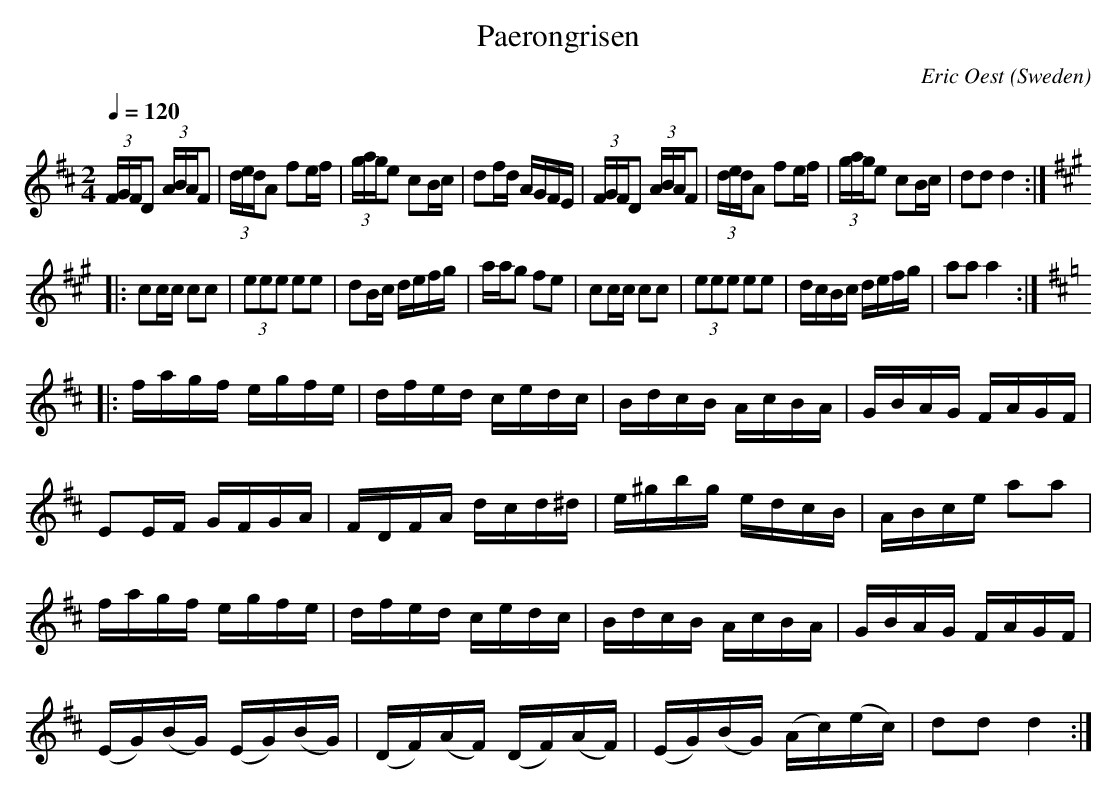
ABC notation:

X:1
T:Paerongrisen
C:Eric Oest
L:1/16
M:2/4
O:Sweden
Q:1/4=120
K:D major
(3FGFD2 (3ABAF2 | (3dedA2 f2ef | (3gage2 c2Bc | d2fd AGFE |\
(3FGFD2 (3ABAF2 | (3dedA2 f2ef | (3gage2 c2Bc | d2d2 d4 ::
K:A
c2cc c2c2 | (3e2e2e2 e2e2 | d2Bc defg | aag2 f2e2 | \
c2cc c2c2 | (3e2e2e2 e2e2 | dcBc defg | a2a2 a4 ::
K:D
fagf egfe | dfed cedc  | BdcB  AcBA | GBAG FAGF |
E2EF GFGA | FDFA dcd^d | e^gbg edcB | ABce a2a2 |
fagf     egfe     | dfed      cedc    | BdcB      AcBA    | GBAG FAGF |
(EG)(BG) (EG)(BG) | (DF)(AF) (DF)(AF) | (EG)(BG) (Ac)(ec) | d2d2 d4 :|
